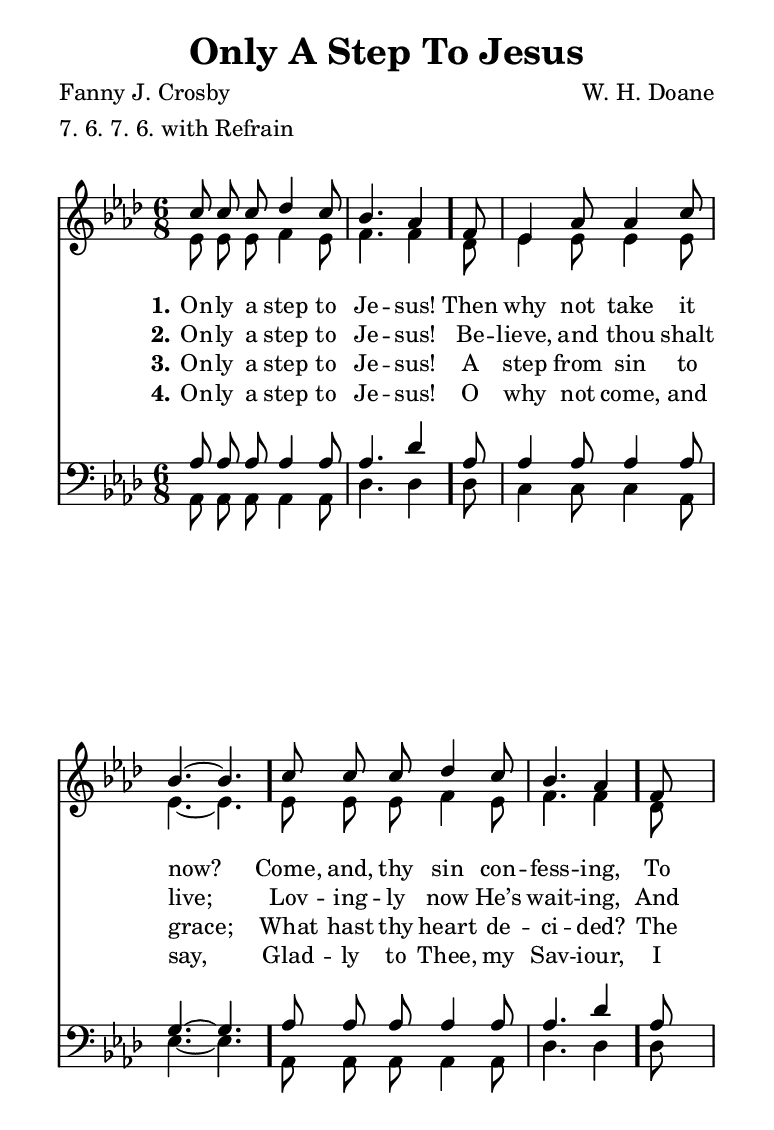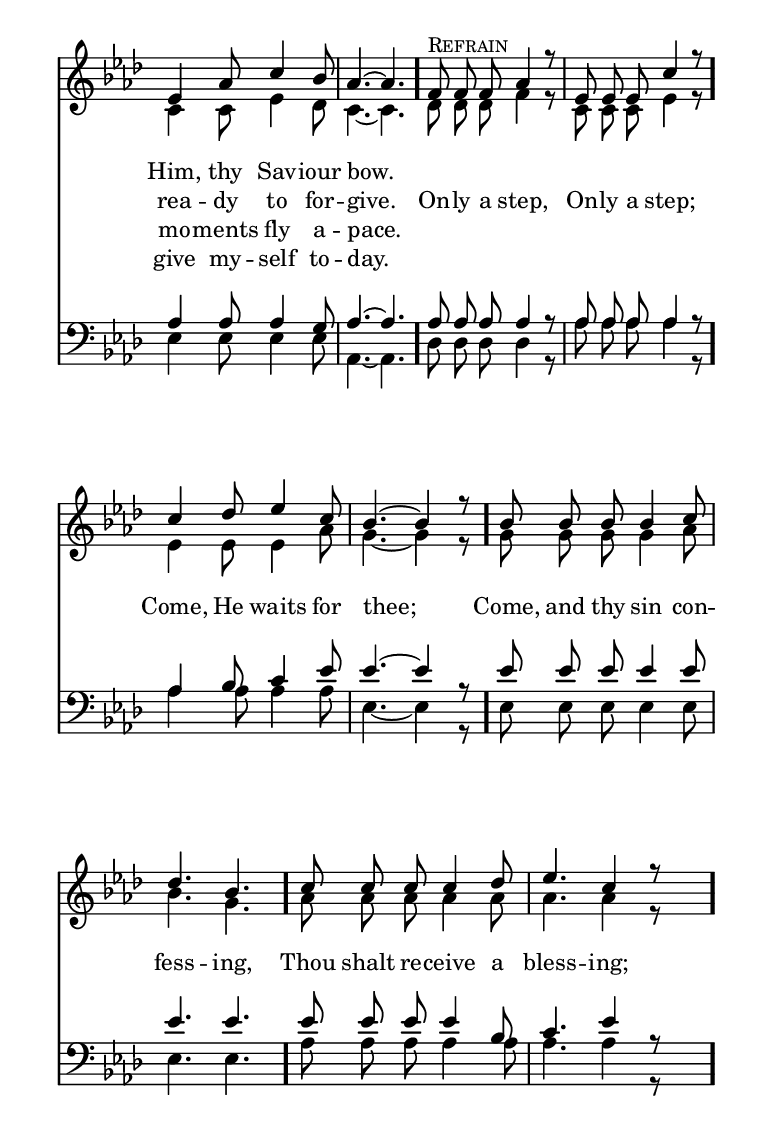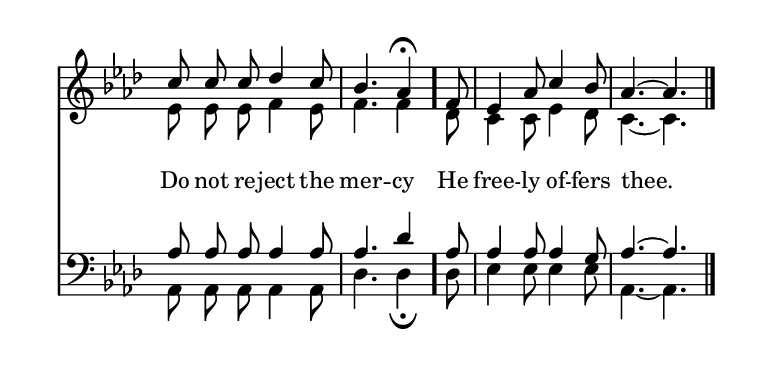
\include "common/global.ily"
\paper {
  \include "common/paper.ily"
}

\header{
  hymnnumber = "113"
  title = "Only A Step To Jesus"
  tunename = ""
  meter = "7. 6. 7. 6. with Refrain"
  poet = "Fanny J. Crosby"
  composer = "W. H. Doane"
  %copyright = ""
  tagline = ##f
}

% for fermata in MIDI
ta = { \tempo 4=80 }
tb = { \tempo 4=40 }

patternAA = { \ta c8 c8 c8 c4 c8 | c4. c4 }
patternAB = { \ta c8 c8 c8 c4 c8 | c4. c4. }
patternAC = { \ta c8 c8 c8 c4 c8 | c4. c4 }
patternAD = { \ta c8 c8 c8 c4 c8 | c4. \tb c4 }

patternBA = { \ta c8 | c4 c8 c4 c8 | c4. ~ c4. }

patternCA = { \ta c8 c8 c8 c4 c8 }
patternCB = { \ta c4 c8 c4 c8 | c4. ~ c4 c8 }

global = {
  \include "common/overrides.ily"
  \override Staff.TimeSignature.style = #'numbered
  \time 6/8
  \override Score.MetronomeMark.transparent = ##t % hide all fermata changes too
  \ta
  \key aes \major
  %\partial 4
  \autoBeamOff
}

notesSoprano = {
\global
\relative c'' {

  \changePitch \patternAA { c c c des c | bes aes }
  \changePitch \patternBA { f | ees aes aes c | bes bes }
  \changePitch \patternAA { c c c des c | bes aes }
  \changePitch \patternBA { f | ees aes c bes | aes aes }

  << s^\markup { \small \caps "Refrain" }
  \changePitch \patternCA { f f f aes r | ees ees ees c' r } >>
  \changePitch \patternCB { c des ees c | bes bes r }
  \changePitch \patternAB { bes bes bes bes c | des bes }
  \changePitch \patternAC { c c c c des | ees c r }
  \changePitch \patternAD { c c c des c | bes aes \fermata }
  \changePitch \patternBA { f | ees aes c bes | aes aes }

  \bar "|."

}
}

notesAlto = {
\global
\relative e' {

  \changePitch \patternAA { ees ees ees f ees | f f }
  \changePitch \patternBA { des | ees ees ees ees | ees ees }
  \changePitch \patternAA { ees ees ees f ees | f f }
  \changePitch \patternBA { des | c c ees des | c c }

  \changePitch \patternCA { des des des f r | c c c ees r }
  \changePitch \patternCB { ees ees ees aes | g g r }
  \changePitch \patternAB { g g g g aes | bes g }
  \changePitch \patternAC { aes aes aes aes aes | aes aes r }
  \changePitch \patternAA { ees ees ees f ees | f f }
  \changePitch \patternBA { des | c c ees des | c c }

}
}

notesTenor = {
\global
\relative a {

  \changePitch \patternAA { aes aes aes aes aes | aes des }
  \changePitch \patternBA { aes | aes aes aes aes | g g }
  \changePitch \patternAA { aes aes aes aes aes | aes des }
  \changePitch \patternBA { aes | aes aes aes g | aes aes }

  \changePitch \patternCA { aes aes aes aes r | aes aes aes aes r }
  \changePitch \patternCB { aes bes c ees | ees ees r }
  \changePitch \patternAB { ees ees ees ees ees | ees ees }
  \changePitch \patternAC { ees ees ees ees bes | c ees r }
  \changePitch \patternAA { aes, aes aes aes aes | aes des }
  \changePitch \patternBA { aes | aes aes aes g | aes aes }

}
}

notesBass = {
\global
\relative f, {

  \changePitch \patternAA { aes aes aes aes aes | des des }
  \changePitch \patternBA { des | c c c aes | ees' ees }
  \changePitch \patternAA { aes, aes aes aes aes | des des }
  \changePitch \patternBA { des | ees ees ees ees | aes, aes }

  \changePitch \patternCA { des des des des r | aes' aes aes aes r }
  \changePitch \patternCB { aes aes aes aes | ees ees r }
  \changePitch \patternAB { ees ees ees ees ees | ees ees }
  \changePitch \patternAC { aes aes aes aes aes | aes aes r }
  \changePitch \patternAA { aes, aes aes aes aes | des des \fermata }
  \changePitch \patternBA { des | ees ees ees ees | aes, aes }

}
}

Refrain = \lyricmode {

On -- ly a step, On -- ly a step; \bar "."
Come, He waits for thee; \bar "."
Come, and thy sin con -- fess -- ing, \bar "."
Thou shalt re -- ceive a bless -- ing; \bar "."
Do not re -- ject the mer -- cy \bar "."
He free -- ly of -- fers thee. \bar "."

}

wordsA = \lyricmode {
\set stanza = "1."

On -- ly a step to Je -- sus! \bar "."
Then why not take it now? \bar "."
Come, and, thy sin con -- fess -- ing, \bar "."
To Him, thy Sav -- iour bow. \bar "." % original has "Thy"

}

wordsB = \lyricmode {
\set stanza = "2."

On -- ly a step to Je -- sus!
Be -- lieve, and thou shalt live;
Lov -- ing -- ly now He’s wait -- ing,
And rea -- dy to for -- give.

\Refrain

}

wordsC = \lyricmode {
\set stanza = "3."

On -- ly a step to Je -- sus!
A step from sin to grace;
What hast thy heart de -- ci -- ded?
The mo -- ments fly a -- pace.

}

wordsD = \lyricmode {
\set stanza = "4."

On -- ly a step to Je -- sus!
O why not come, and say,
Glad -- ly to Thee, my Sav -- iour,
I give my -- self to -- day.

}

\score {
  \context ChoirStaff <<
    \context Staff = upper <<
      \set ChoirStaff.systemStartDelimiter = #'SystemStartBar
      \context Voice  = sopranos { \voiceOne << \notesSoprano >> }
      \context Voice  = altos { \voiceTwo << \notesAlto >> }
      \context Lyrics = one   \lyricsto sopranos \wordsA
      \context Lyrics = two   \lyricsto sopranos \wordsB
      \context Lyrics = three \lyricsto sopranos \wordsC
      \context Lyrics = four  \lyricsto sopranos \wordsD
    >>
    \context Staff = men <<
      \clef bass
      \context Voice  = tenors { \voiceOne << \notesTenor >> }
      \context Voice  = basses { \voiceTwo << \notesBass >> }
    >>
  >>
  \layout {
    \include "common/layout.ily"
  }
  \midi{
    \include "common/midi.ily"
  }
}

\version "2.19.49"  % necessary for upgrading to future LilyPond versions.

% vi:set et ts=2 sw=2 ai nocindent syntax=lilypond:
